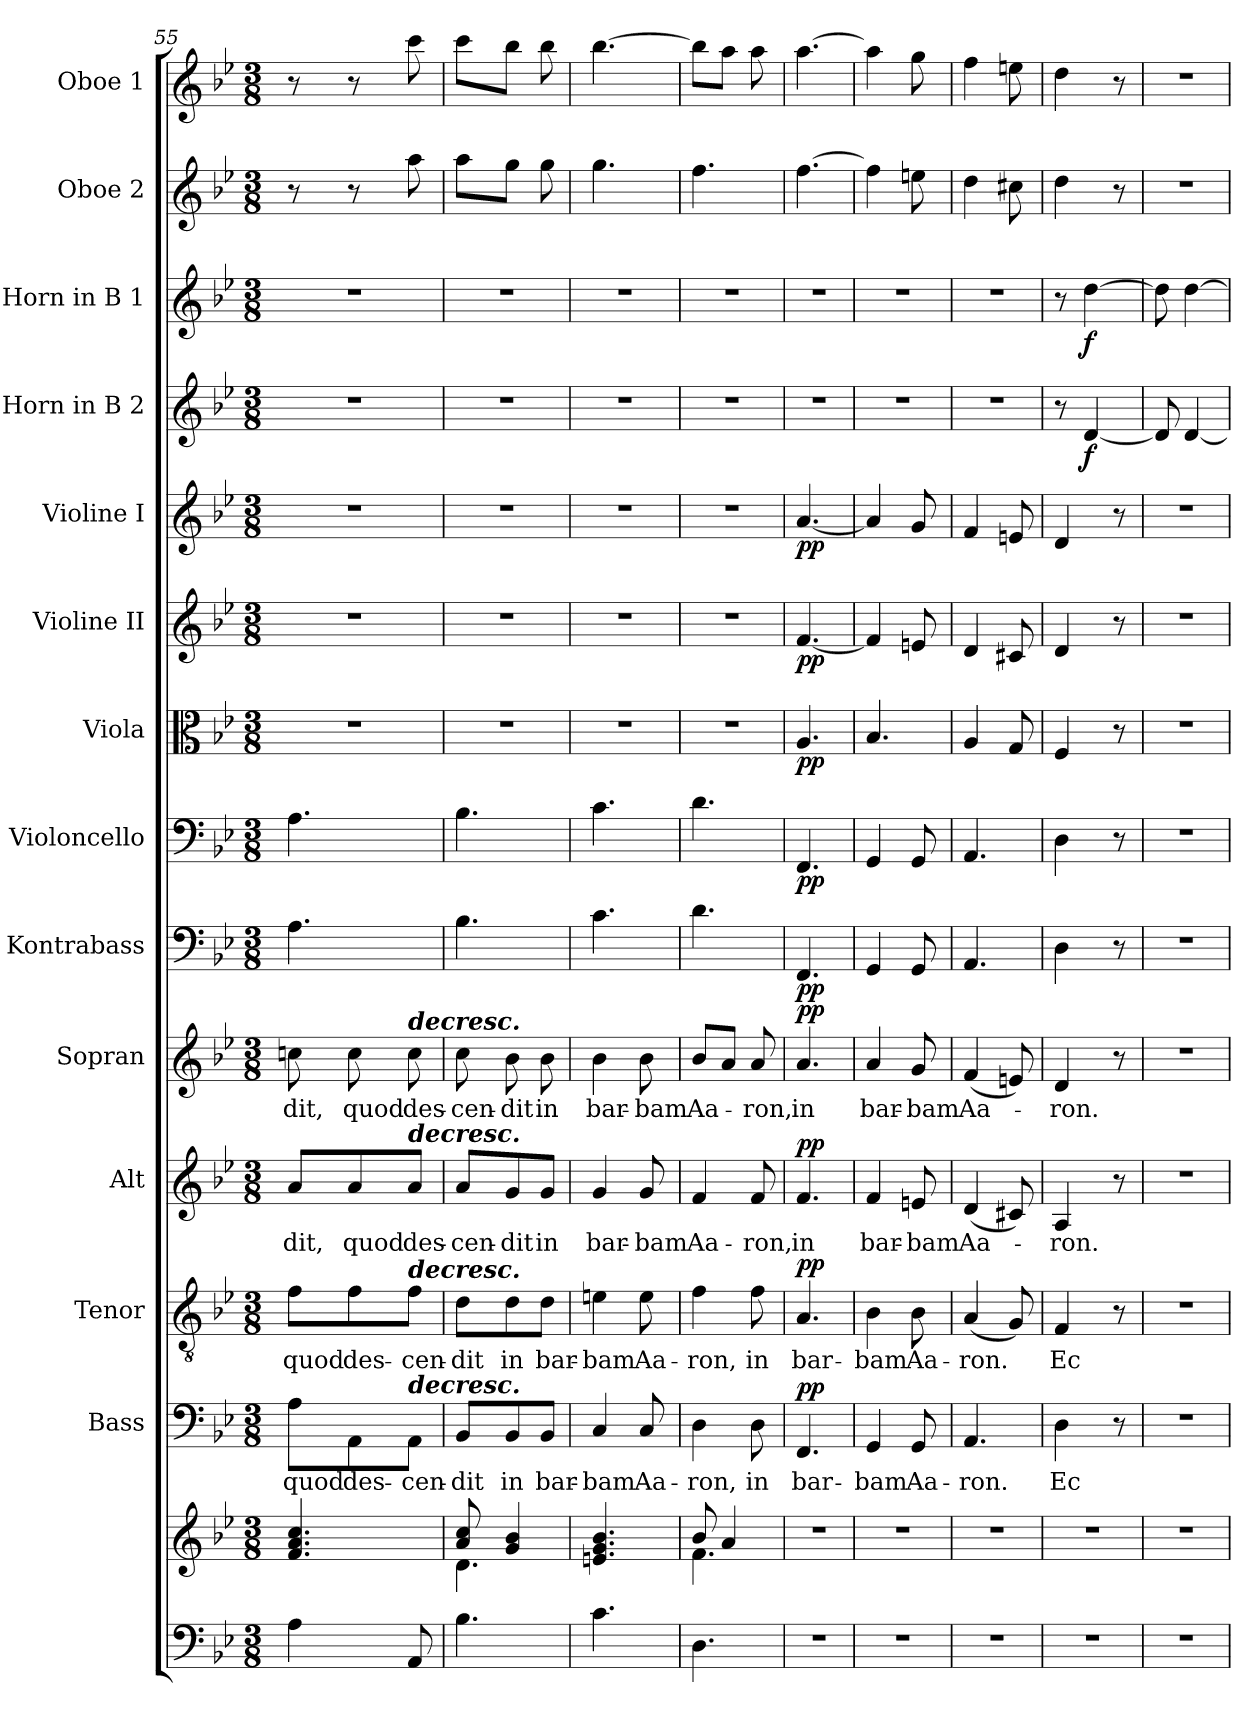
**kern	**kern	**kern	**text	**dynam	**kern	**text	**dynam	**kern	**text	**dynam	**kern	**text	**dynam	**kern	**dynam	**kern	**dynam	**kern	**dynam	**kern	**dynam	**kern	**dynam	**kern	**dynam	**kern	**dynam	**kern	**kern
*part14	*part14	*part13	*part13	*part13	*part12	*part12	*part12	*part11	*part11	*part11	*part10	*part10	*part10	*part9	*part9	*part8	*part8	*part7	*part7	*part6	*part6	*part5	*part5	*part4	*part4	*part3	*part3	*part2	*part1
*staff15	*staff14	*staff13	*staff13	*staff13	*staff12	*staff12	*staff12	*staff11	*staff11	*staff11	*staff10	*staff10	*staff10	*staff9	*staff9	*staff8	*staff8	*staff7	*staff7	*staff6	*staff6	*staff5	*staff5	*staff4	*staff4	*staff3	*staff3	*staff2	*staff1
*	*	*I"Bass	*	*	*I"Tenor	*	*	*I"Alt	*	*	*I"Sopran	*	*	*I"Kontrabass	*	*I"Violoncello	*	*I"Viola	*	*I"Violine II	*	*I"Violine I	*	*I"Horn in B 2	*	*I"Horn in B 1	*	*I"Oboe 2	*I"Oboe 1
*	*	*I'B.	*	*	*I'T.	*	*	*I'A.	*	*	*I'S.	*	*	*I'Kb.	*	*I'Vc.	*	*I'Vla.	*	*I'Vl. II	*	*I'Vl. I	*	*	*	*	*	*I'Ob. 2	*I'Ob. 1
!!LO:PB:g=z
*clefF4	*clefG2	*clefF4	*	*	*clefGv2	*	*	*clefG2	*	*	*clefG2	*	*	*clefF4	*	*clefF4	*	*clefC3	*	*clefG2	*	*clefG2	*	*clefG2	*	*clefG2	*	*clefG2	*clefG2
*	*	*	*	*	*	*	*	*	*	*	*	*	*	*ITrd7c12	*	*	*	*	*	*	*	*	*	*ITrd8c14	*	*ITrd8c14	*	*	*
*k[b-e-]	*k[b-e-]	*k[b-e-]	*	*	*k[b-e-]	*	*	*k[b-e-]	*	*	*k[b-e-]	*	*	*k[b-e-]	*	*k[b-e-]	*	*k[b-e-]	*	*k[b-e-]	*	*k[b-e-]	*	*k[b-e-]	*	*k[b-e-]	*	*k[b-e-]	*k[b-e-]
*B-:	*B-:	*B-:	*	*	*B-:	*	*	*B-:	*	*	*B-:	*	*	*B-:	*	*B-:	*	*B-:	*	*B-:	*	*B-:	*	*B-:	*	*B-:	*	*B-:	*B-:
*M3/8	*M3/8	*M3/8	*	*	*M3/8	*	*	*M3/8	*	*	*M3/8	*	*	*M3/8	*	*M3/8	*	*M3/8	*	*M3/8	*	*M3/8	*	*M3/8	*	*M3/8	*	*M3/8	*M3/8
=55	=55	=55	=55	=55	=55	=55	=55	=55	=55	=55	=55	=55	=55	=55	=55	=55	=55	=55	=55	=55	=55	=55	=55	=55	=55	=55	=55	=55	=55
!	!	!	!LO:LY:b	!	!	!LO:LY:b	!	!	!LO:LY:b	!	!	!LO:LY:b	!	!	!	!	!	!	!	!	!	!	!	!	!	!	!	!	!
4A\	4.f/ 4.a/ 4.cc/	8A\L	quod	.	8f\L	quod	.	8a/L	-dit,	.	8ccn\	-dit,	.	4.AA\	.	4.A\	.	4.r	.	4.r	.	4.r	.	4.r	.	4.r	.	8r	8r
!	!	!	!LO:LY:b	!	!	!LO:LY:b	!	!	!LO:LY:b	!	!	!LO:LY:b	!	!	!	!	!	!	!	!	!	!	!	!	!	!	!	!	!
.	.	8AA\	des-	.	8f\	des-	.	8a/	quod	.	8cc\	quod	.	.	.	.	.	.	.	.	.	.	.	.	.	.	.	8r	8r
!	!	!	!	!	!	!	!	!	!	!	!LO:TX:a:Bi:t=decresc.	!	!	!	!	!	!	!	!	!	!	!	!	!	!	!	!	!	!
!	!	!	!	!	!	!	!	!LO:TX:a:Bi:t=decresc.	!	!	!	!	!	!	!	!	!	!	!	!	!	!	!	!	!	!	!	!	!
!	!	!	!	!	!LO:TX:a:Bi:t=decresc.	!	!	!	!	!	!	!	!	!	!	!	!	!	!	!	!	!	!	!	!	!	!	!	!
!	!	!LO:TX:a:Bi:t=decresc.	!	!	!	!	!	!	!	!	!	!	!	!	!	!	!	!	!	!	!	!	!	!	!	!	!	!	!
!	!	!	!LO:LY:b	!	!	!LO:LY:b	!	!	!LO:LY:b	!	!	!LO:LY:b	!	!	!	!	!	!	!	!	!	!	!	!	!	!	!	!	!
8AA/	.	8AA\J	-cen-	.	8f\J	-cen-	.	8a/J	des-	.	8cc\	des-	.	.	.	.	.	.	.	.	.	.	.	.	.	.	.	8aa\	8ccc\
=56	=56	=56	=56	=56	=56	=56	=56	=56	=56	=56	=56	=56	=56	=56	=56	=56	=56	=56	=56	=56	=56	=56	=56	=56	=56	=56	=56	=56	=56
*	*^	*	*	*	*	*	*	*	*	*	*	*	*	*	*	*	*	*	*	*	*	*	*	*	*	*	*	*	*
!	!	!	!	!LO:LY:b	!	!	!LO:LY:b	!	!	!LO:LY:b	!	!	!LO:LY:b	!	!	!	!	!	!	!	!	!	!	!	!	!	!	!	!	!
4.B-\	8a/ 8cc/	4.d\	8BB-/L	-dit	.	8d\L	-dit	.	8a/L	-cen-	.	8cc\	-cen-	.	4.BB-\	.	4.B-\	.	4.r	.	4.r	.	4.r	.	4.r	.	4.r	.	8aa\L	8ccc\L
!	!	!	!	!LO:LY:b	!	!	!LO:LY:b	!	!	!LO:LY:b	!	!	!LO:LY:b	!	!	!	!	!	!	!	!	!	!	!	!	!	!	!	!	!
.	4g/ 4b-/	.	8BB-/	in	.	8d\	in	.	8g/	-dit	.	8b-\	-dit	.	.	.	.	.	.	.	.	.	.	.	.	.	.	.	8gg\J	8bb-\J
!	!	!	!	!LO:LY:b	!	!	!LO:LY:b	!	!	!LO:LY:b	!	!	!LO:LY:b	!	!	!	!	!	!	!	!	!	!	!	!	!	!	!	!	!
.	.	.	8BB-/J	bar-	.	8d\J	bar-	.	8g/J	in	.	8b-\	in	.	.	.	.	.	.	.	.	.	.	.	.	.	.	.	8gg\	8bb-\
*	*v	*v	*	*	*	*	*	*	*	*	*	*	*	*	*	*	*	*	*	*	*	*	*	*	*	*	*	*	*	*
=57	=57	=57	=57	=57	=57	=57	=57	=57	=57	=57	=57	=57	=57	=57	=57	=57	=57	=57	=57	=57	=57	=57	=57	=57	=57	=57	=57	=57	=57
!	!	!	!LO:LY:b	!	!	!LO:LY:b	!	!	!LO:LY:b	!	!	!LO:LY:b	!	!	!	!	!	!	!	!	!	!	!	!	!	!	!	!	!
4.c\	4.en/ 4.g/ 4.b-/	4C/	-bam	.	4en\	-bam	.	4g/	bar-	.	4b-\	bar-	.	4.C\	.	4.c\	.	4.r	.	4.r	.	4.r	.	4.r	.	4.r	.	4.gg\	[4.bb-\
!	!	!	!LO:LY:b	!	!	!LO:LY:b	!	!	!LO:LY:b	!	!	!LO:LY:b	!	!	!	!	!	!	!	!	!	!	!	!	!	!	!	!	!
.	.	8C/	Aa-	.	8e\	Aa-	.	8g/	-bam	.	8b-\	-bam	.	.	.	.	.	.	.	.	.	.	.	.	.	.	.	.	.
=58	=58	=58	=58	=58	=58	=58	=58	=58	=58	=58	=58	=58	=58	=58	=58	=58	=58	=58	=58	=58	=58	=58	=58	=58	=58	=58	=58	=58	=58
*	*^	*	*	*	*	*	*	*	*	*	*	*	*	*	*	*	*	*	*	*	*	*	*	*	*	*	*	*	*
!	!	!	!	!LO:LY:b	!	!	!LO:LY:b	!	!	!LO:LY:b	!	!	!LO:LY:b	!	!	!	!	!	!	!	!	!	!	!	!	!	!	!	!	!
4.D\	8b-/	4.f\	4D\	-ron,	.	4f\	-ron,	.	4f/	Aa-	.	8b-/L	Aa-	.	4.D\	.	4.d\	.	4.r	.	4.r	.	4.r	.	4.r	.	4.r	.	4.ff\	8bb-\L]
.	4a/	.	.	.	.	.	.	.	.	.	.	8a/J	.	.	.	.	.	.	.	.	.	.	.	.	.	.	.	.	.	8aa\J
!	!	!	!	!LO:LY:b	!	!	!LO:LY:b	!	!	!LO:LY:b	!	!	!LO:LY:b	!	!	!	!	!	!	!	!	!	!	!	!	!	!	!	!	!
.	.	.	8D\	in	.	8f\	in	.	8f/	-ron,	.	8a/	-ron,	.	.	.	.	.	.	.	.	.	.	.	.	.	.	.	.	8aa\
*	*v	*v	*	*	*	*	*	*	*	*	*	*	*	*	*	*	*	*	*	*	*	*	*	*	*	*	*	*	*	*
=59	=59	=59	=59	=59	=59	=59	=59	=59	=59	=59	=59	=59	=59	=59	=59	=59	=59	=59	=59	=59	=59	=59	=59	=59	=59	=59	=59	=59	=59
!	!	!	!LO:LY:b	!LO:DY:a	!	!LO:LY:b	!LO:DY:a	!	!LO:LY:b	!LO:DY:a	!	!LO:LY:b	!LO:DY:a	!	!LO:DY:b	!	!LO:DY:b	!	!LO:DY:b	!	!LO:DY:b	!	!LO:DY:b	!	!	!	!	!	!
4.r	4.r	4.FF/	bar-	pp	4.A/	bar-	pp	4.f/	in	pp	4.a/	in	pp	4.FFF/	pp	4.FF/	pp	4.A/	pp	[4.f/	pp	[4.a/	pp	4.r	.	4.r	.	[4.ff\	[4.aa\
=60	=60	=60	=60	=60	=60	=60	=60	=60	=60	=60	=60	=60	=60	=60	=60	=60	=60	=60	=60	=60	=60	=60	=60	=60	=60	=60	=60	=60	=60
!	!	!	!LO:LY:b	!	!	!LO:LY:b	!	!	!LO:LY:b	!	!	!LO:LY:b	!	!	!	!	!	!	!	!	!	!	!	!	!	!	!	!	!
4.r	4.r	4GG/	-bam	.	4B-\	-bam	.	4f/	bar-	.	4a/	bar-	.	4GGG/	.	4GG/	.	4.B-/	.	4f/]	.	4a/]	.	4.r	.	4.r	.	4ff\]	4aa\]
!	!	!	!LO:LY:b	!	!	!LO:LY:b	!	!	!LO:LY:b	!	!	!LO:LY:b	!	!	!	!	!	!	!	!	!	!	!	!	!	!	!	!	!
.	.	8GG/	Aa-	.	8B-\	Aa-	.	8en/	-bam	.	8g/	-bam	.	8GGG/	.	8GG/	.	.	.	8en/	.	8g/	.	.	.	.	.	8een\	8gg\
=61	=61	=61	=61	=61	=61	=61	=61	=61	=61	=61	=61	=61	=61	=61	=61	=61	=61	=61	=61	=61	=61	=61	=61	=61	=61	=61	=61	=61	=61
!	!	!	!LO:LY:b	!	!	!LO:LY:b	!	!	!LO:LY:b	!	!	!LO:LY:b	!	!	!	!	!	!	!	!	!	!	!	!	!	!	!	!	!
4.r	4.r	4.AA/	-ron.	.	(<4A/	-ron.	.	(<4d/	Aa-	.	(<4f/	Aa-	.	4.AAA/	.	4.AA/	.	4A/	.	4d/	.	4f/	.	4.r	.	4.r	.	4dd\	4ff\
.	.	.	.	.	8G/)	.	.	8c#X/)	.	.	8en/)	.	.	.	.	.	.	8G/	.	8c#X/	.	8en/	.	.	.	.	.	8cc#X\	8een\
=62	=62	=62	=62	=62	=62	=62	=62	=62	=62	=62	=62	=62	=62	=62	=62	=62	=62	=62	=62	=62	=62	=62	=62	=62	=62	=62	=62	=62	=62
!	!	!	!LO:LY:b	!	!	!LO:LY:b	!	!	!LO:LY:b	!	!	!LO:LY:b	!	!	!	!	!	!	!	!	!	!	!	!	!	!	!	!	!
4.r	4.r	4D\	Ec-	.	4F/	Ec-	.	4A/	-ron.	.	4d/	-ron.	.	4DD\	.	4D\	.	4F/	.	4d/	.	4d/	.	8r	.	8r	.	4dd\	4dd\
!	!	!	!	!	!	!	!	!	!	!	!	!	!	!	!	!	!	!	!	!	!	!	!	!	!LO:DY:b	!	!LO:DY:b	!	!
.	.	.	.	.	.	.	.	.	.	.	.	.	.	.	.	.	.	.	.	.	.	.	.	[4D/	f	[4d\	f	.	.
.	.	8r	.	.	8r	.	.	8r	.	.	8r	.	.	8r	.	8r	.	8r	.	8r	.	8r	.	.	.	.	.	8r	8r
=63	=63	=63	=63	=63	=63	=63	=63	=63	=63	=63	=63	=63	=63	=63	=63	=63	=63	=63	=63	=63	=63	=63	=63	=63	=63	=63	=63	=63	=63
4.r	4.r	4.r	.	.	4.r	.	.	4.r	.	.	4.r	.	.	4.r	.	4.r	.	4.r	.	4.r	.	4.r	.	8D/]	.	8d\]	.	4.r	4.r
.	.	.	.	.	.	.	.	.	.	.	.	.	.	.	.	.	.	.	.	.	.	.	.	[4D/	.	[4d\	.	.	.
=	=	=	=	=	=	=	=	=	=	=	=	=	=	=	=	=	=	=	=	=	=	=	=	=	=	=	=	=	=
*-	*-	*-	*-	*-	*-	*-	*-	*-	*-	*-	*-	*-	*-	*-	*-	*-	*-	*-	*-	*-	*-	*-	*-	*-	*-	*-	*-	*-	*-
